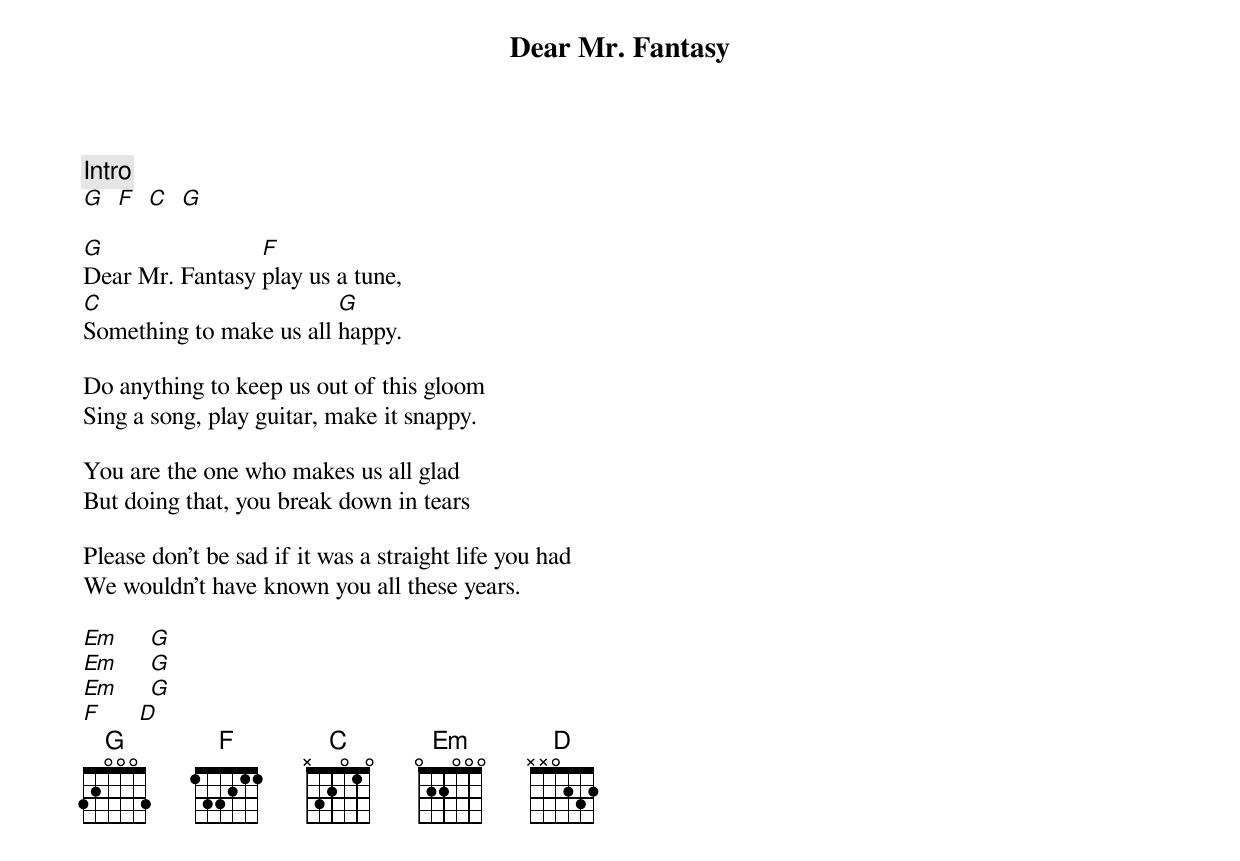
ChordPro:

{title: Dear Mr. Fantasy}
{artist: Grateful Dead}

{c: Intro}
[G]  [F]  [C]  [G]

[G]Dear Mr. Fantasy [F]play us a tune,
[C]Something to make us all [G]happy.

Do anything to keep us out of this gloom
Sing a song, play guitar, make it snappy.

You are the one who makes us all glad
But doing that, you break down in tears

Please don't be sad if it was a straight life you had
We wouldn't have known you all these years.

[Em]     [G]
[Em]     [G]
[Em]     [G]
[F]      [D]
